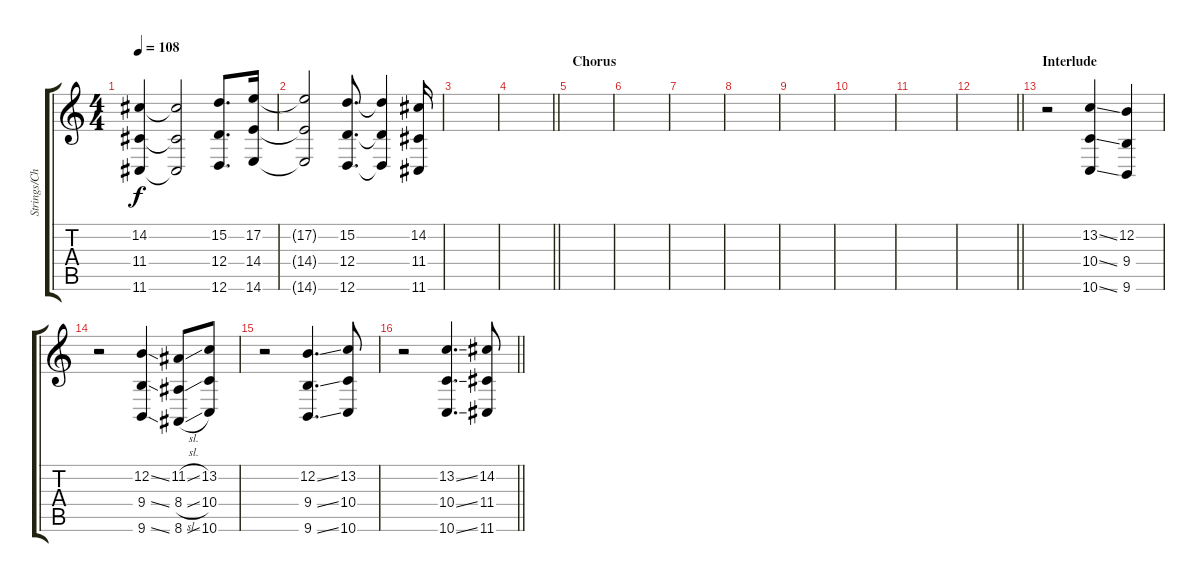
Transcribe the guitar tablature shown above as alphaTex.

\track ("Strings/Choir" "Strings/Ch") {instrument stringensemble2}
\staff {score tabs}
\tuning (E4 B3 G3 D3 A2 D2) {hide}
\ts (4 4)
\tempo 108
\clef g2
\ks c
(14.2 11.4 11.6).4{dy f} (14.2{t} 11.4{t} 11.6{t}).2 (15.2 12.4 12.6).8{d} (17.2 14.4 14.6).16 |
(17.2{t} 14.4{t} 14.6{t}).2 (15.2 12.4 12.6).8{d} (15.2{t} 12.4{t} 12.6{t}).4 (14.2 11.4 11.6).16 |
|
\barLineRight lightlight
|
\section ("" "Chorus")
|
|
|
|
|
|
|
\barLineRight lightlight
|
\section ("" "Interlude")
r.2 (13.2{ss} 10.4{ss} 10.6{ss}).4 (12.2 9.4 9.6).4 |
r.2 (12.2{ss} 9.4{ss} 9.6{ss}).4 (11.2{sl} 8.4{sl} 8.6{sl}).8 (13.2 10.4 10.6).8 |
r.2 (12.2{ss} 9.4{ss} 9.6{ss}).4{d} (13.2 10.4 10.6).8 |
\barLineRight lightlight
r.2 (13.2{ss} 10.4{ss} 10.6{ss}).4{d} (14.2 11.4 11.6).8
